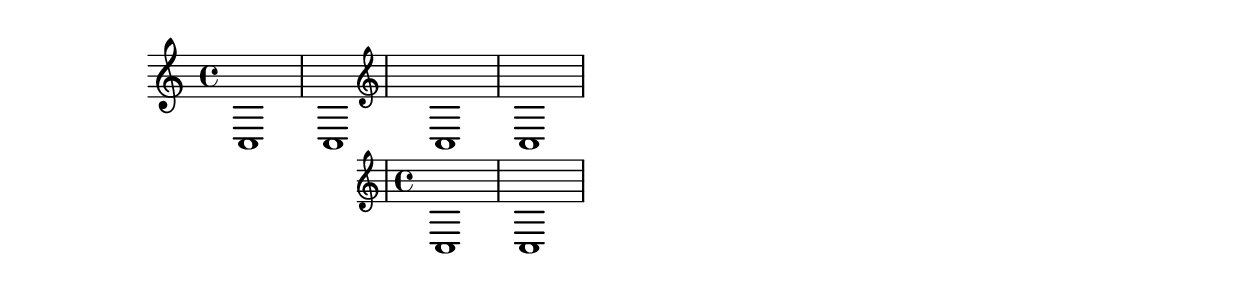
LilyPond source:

\version "1.0.16";

\score {

\notes { c1 c1 < {\clef "treble"; c1 c1 } \context Staff=stb{ c1 c1}>}
}
